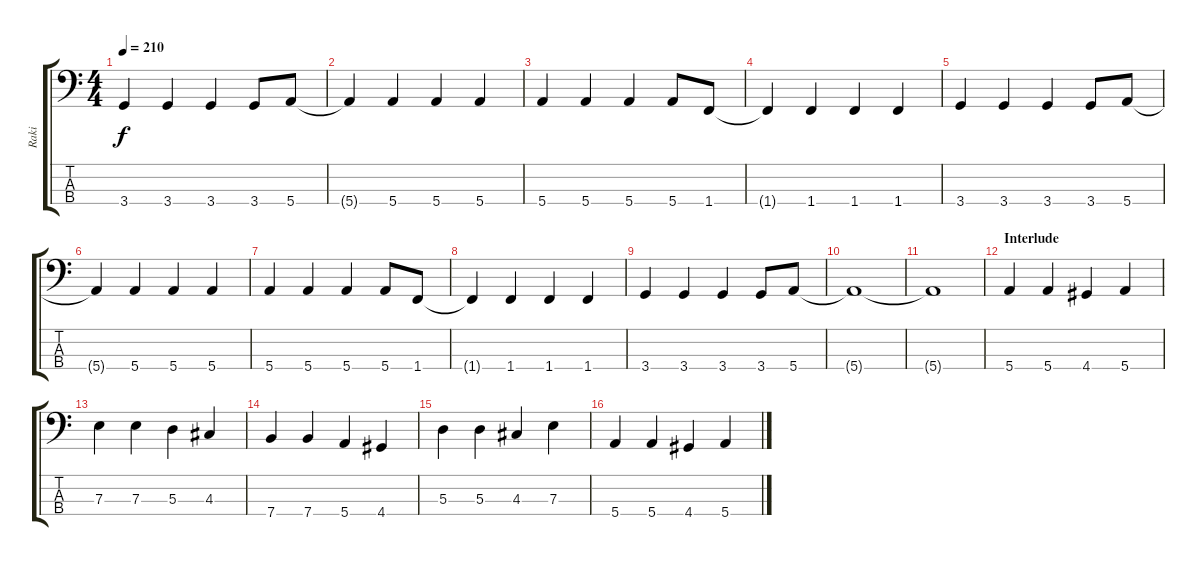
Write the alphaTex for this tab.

\track ("Raki" "Raki") {instrument electricbasspick}
\staff {score tabs}
\tuning (G2 D2 A1 E1) {hide}
\ts (4 4)
\tempo 210
\clef f4
\ks c
3.4.4{dy f} 3.4.4 3.4.4 3.4.8 5.4.8 |
5.4{t}.4 5.4.4 5.4.4 5.4.4 |
5.4.4 5.4.4 5.4.4 5.4.8 1.4.8 |
1.4{t}.4 1.4.4 1.4.4 1.4.4 |
3.4.4 3.4.4 3.4.4 3.4.8 5.4.8 |
5.4{t}.4 5.4.4 5.4.4 5.4.4 |
5.4.4 5.4.4 5.4.4 5.4.8 1.4.8 |
1.4{t}.4 1.4.4 1.4.4 1.4.4 |
3.4.4 3.4.4 3.4.4 3.4.8 5.4.8 |
5.4{t}.1 |
5.4{t}.1 |
\section ("" "Interlude")
5.4.4 5.4.4 4.4.4 5.4.4 |
7.3.4 7.3.4 5.3.4 4.3.4 |
7.4.4 7.4.4 5.4.4 4.4.4 |
5.3.4 5.3.4 4.3.4 7.3.4 |
5.4.4 5.4.4 4.4.4 5.4.4
